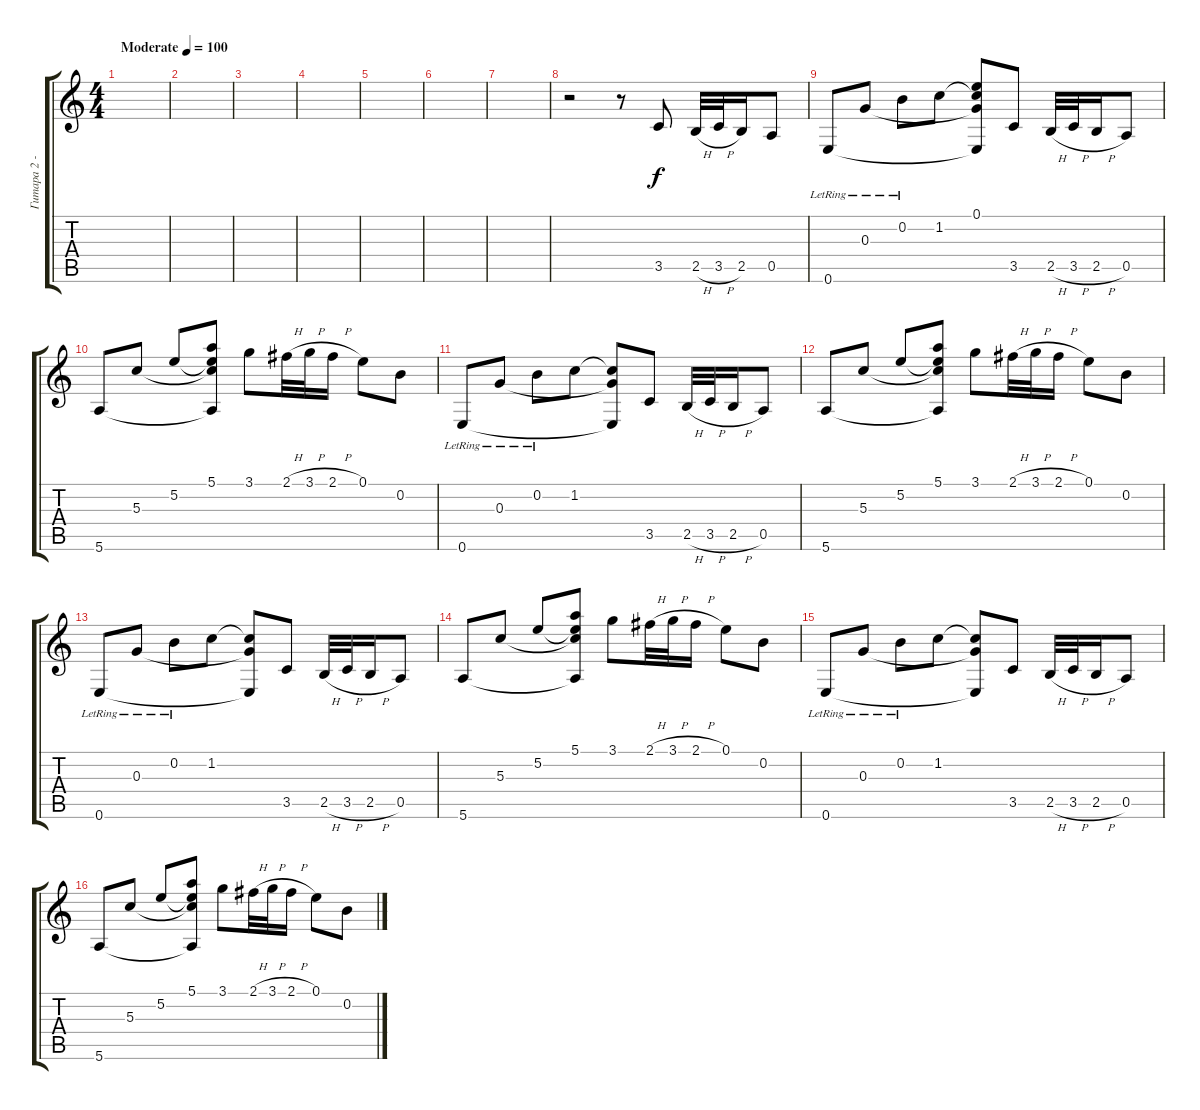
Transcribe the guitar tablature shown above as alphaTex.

\track ("Гитара 2 - Рисунок" "Гитара 2 -") {instrument acousticguitarsteel}
\staff {score tabs}
\tuning (E4 B3 G3 D3 A2 E2) {hide}
\ts (4 4)
\tempo (100 "Moderate")
\clef g2
\ks c
|
|
|
|
|
|
|
r.2 r.8 3.5.8 2.5{h}.32 3.5{h}.32 2.5.16 0.5.8 |
0.6{lr}.8 0.3{lr}.8 0.2{lr}.8 1.2.8 (0.1 1.2{t} 0.3{t} 0.6{t}).8 3.5.8 2.5{h}.32 3.5{h}.32 2.5{h}.16 0.5.8 |
5.6.8 5.3.8 5.2.8 (5.1 5.2{t} 5.3{t} 5.6{t}).8 3.1.8 2.1{h}.32 3.1{h}.32 2.1{h}.16 0.1.8 0.2.8 |
0.6{lr}.8 0.3{lr}.8 0.2{lr}.8 1.2.8 (1.2{t} 0.3{t} 0.6{t}).8 3.5.8 2.5{h}.32 3.5{h}.32 2.5{h}.16 0.5.8 |
5.6.8 5.3.8 5.2.8 (5.1 5.2{t} 5.3{t} 5.6{t}).8 3.1.8 2.1{h}.32 3.1{h}.32 2.1{h}.16 0.1.8 0.2.8 |
0.6{lr}.8 0.3{lr}.8 0.2{lr}.8 1.2.8 (1.2{t} 0.3{t} 0.6{t}).8 3.5.8 2.5{h}.32 3.5{h}.32 2.5{h}.16 0.5.8 |
5.6.8 5.3.8 5.2.8 (5.1 5.2{t} 5.3{t} 5.6{t}).8 3.1.8 2.1{h}.32 3.1{h}.32 2.1{h}.16 0.1.8 0.2.8 |
0.6{lr}.8 0.3{lr}.8 0.2{lr}.8 1.2.8 (1.2{t} 0.3{t} 0.6{t}).8 3.5.8 2.5{h}.32 3.5{h}.32 2.5{h}.16 0.5.8 |
5.6.8 5.3.8 5.2.8 (5.1 5.2{t} 5.3{t} 5.6{t}).8 3.1.8 2.1{h}.32 3.1{h}.32 2.1{h}.16 0.1.8 0.2.8
